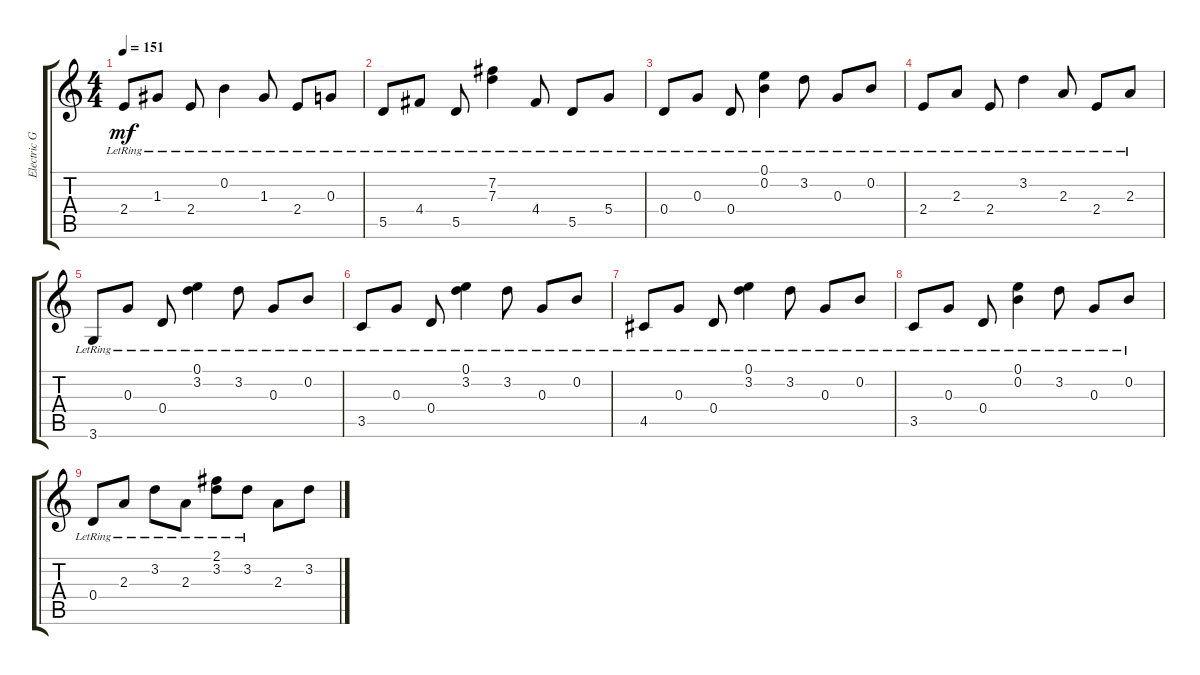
\track ("Electric Guitar" "Electric G") {instrument electricguitarclean}
\staff {score tabs}
\tuning (E4 B3 G3 D3 A2 E2) {hide}
\ts (4 4)
\tempo 151
\clef g2
\ks c
2.4{lr}.8{dy mf} 1.3{lr}.8 2.4{lr}.8 0.2{lr}.4 1.3{lr}.8 2.4{lr}.8 0.3{lr}.8 |
5.5{lr}.8 4.4{lr}.8 5.5{lr}.8 (7.2{lr} 7.3{lr}).4 4.4{lr}.8 5.5{lr}.8 5.4{lr}.8 |
0.4{lr}.8 0.3{lr}.8 0.4{lr}.8 (0.1{lr} 0.2{lr}).4 3.2{lr}.8 0.3{lr}.8 0.2{lr}.8 |
2.4{lr}.8 2.3{lr}.8 2.4{lr}.8 3.2{lr}.4 2.3{lr}.8 2.4{lr}.8 2.3{lr}.8 |
3.6{lr}.8 0.3{lr}.8 0.4{lr}.8 (0.1{lr} 3.2{lr}).4 3.2{lr}.8 0.3{lr}.8 0.2{lr}.8 |
3.5{lr}.8 0.3{lr}.8 0.4{lr}.8 (0.1{lr} 3.2{lr}).4 3.2{lr}.8 0.3{lr}.8 0.2{lr}.8 |
4.5{lr}.8 0.3{lr}.8 0.4{lr}.8 (0.1{lr} 3.2{lr}).4 3.2{lr}.8 0.3{lr}.8 0.2{lr}.8 |
3.5{lr}.8 0.3{lr}.8 0.4{lr}.8 (0.1{lr} 0.2{lr}).4 3.2{lr}.8 0.3{lr}.8 0.2{lr}.8 |
0.4{lr}.8 2.3{lr}.8 3.2{lr}.8 2.3{lr}.8 (2.1{lr} 3.2{lr}).8 3.2{lr}.8 2.3.8 3.2.8
